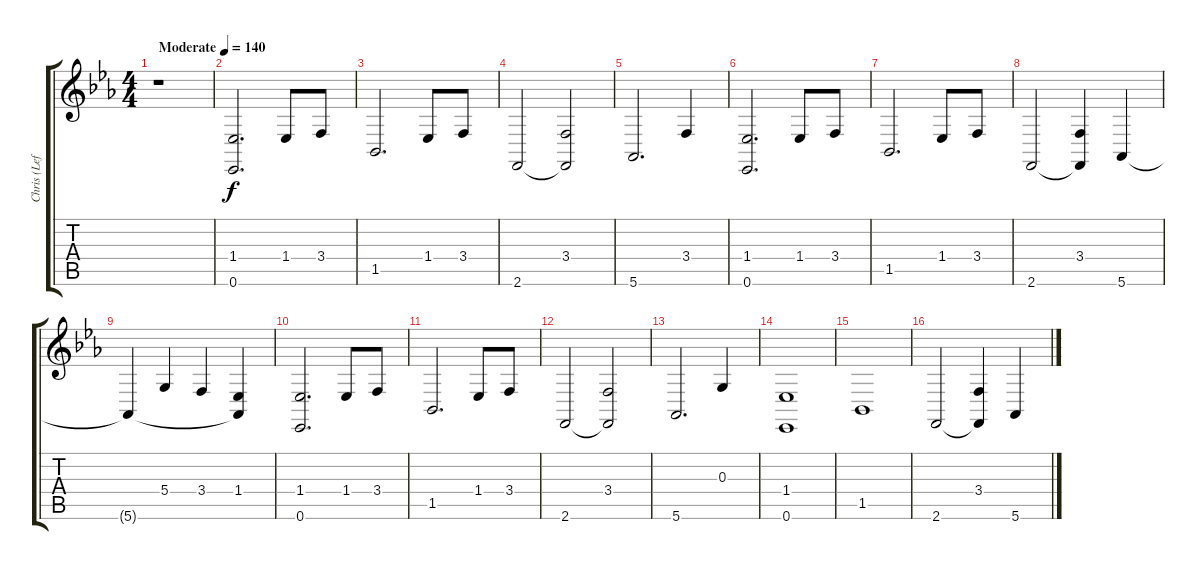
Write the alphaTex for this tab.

\track ("Chris (Left Hand)" "Chris (Lef") {instrument acousticgrandpiano}
\staff {score tabs}
\tuning (E4 B3 G3 D3 A2 Eb2) {hide}
\ts (4 4)
\tempo (140 "Moderate")
\clef g2
\ks eb
r.1{dy f instrument acousticgrandpiano} |
(1.4 0.6).2{d} 1.4.8 3.4.8 |
1.5.2{d} 1.4.8 3.4.8 |
2.6.2 (3.4 2.6{t}).2 |
5.6.2{d} 3.4.4 |
(1.4 0.6).2{d} 1.4.8 3.4.8 |
1.5.2{d} 1.4.8 3.4.8 |
2.6.2 (3.4 2.6{t}).4 5.6.4 |
5.6{t}.4 5.4.4 3.4.4 (1.4 5.6{t}).4 |
(1.4 0.6).2{d} 1.4.8 3.4.8 |
1.5.2{d} 1.4.8 3.4.8 |
2.6.2 (3.4 2.6{t}).2 |
5.6.2{d} 0.3.4 |
(1.4 0.6).1 |
1.5.1 |
2.6.2 (3.4 2.6{t}).4 5.6.4
